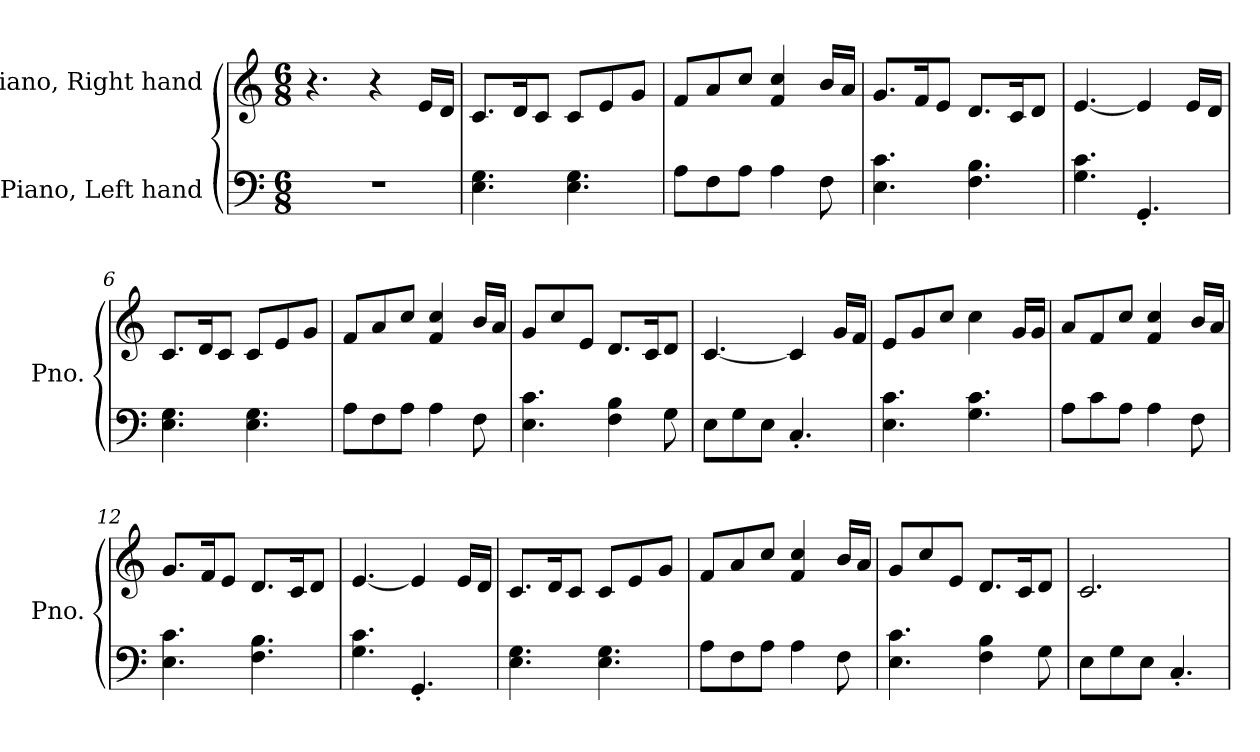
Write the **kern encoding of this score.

**kern	**kern
*part2	*part1
*staff2	*staff1
*I"Piano, Left hand	*I"Piano, Right hand
*I'Pno.	*I'Pno.
*clefF4	*clefG2
*k[]	*k[]
*M6/8	*M6/8
*MM120	*MM120
=1	=1
2.r	4.r
.	4r
.	16e/LL
.	16d/JJ
=2	=2
4.E\ 4.G\	8.c/L
.	16d/K
.	8c/J
4.E\ 4.G\	8c/L
.	8e/
.	8g/J
=3	=3
8A\L	8f/L
8F\	8a/
8A\J	8cc/J
4A\	4f/ 4cc/
8F\	16b/LL
.	16a/JJ
=4	=4
4.E\ 4.c\	8.g/L
.	16f/K
.	8e/J
4.F\ 4.B\	8.d/L
.	16c/K
.	8d/J
=5	=5
4.G\ 4.c\	[4.e/
4.GG'/	4e/]
.	16e/LL
.	16d/JJ
!!LO:LB:g=z
=6	=6
4.E\ 4.G\	8.c/L
.	16d/K
.	8c/J
4.E\ 4.G\	8c/L
.	8e/
.	8g/J
=7	=7
8A\L	8f/L
8F\	8a/
8A\J	8cc/J
4A\	4f/ 4cc/
8F\	16b/LL
.	16a/JJ
=8	=8
4.E\ 4.c\	8g/L
.	8cc/
.	8e/J
4F\ 4B\	8.d/L
.	16c/K
8G\	8d/J
=9	=9
8E\L	[4.c/
8G\	.
8E\J	.
4.C'/	4c/]
.	16g/LL
.	16f/JJ
=10	=10
4.E\ 4.c\	8e/L
.	8g/
.	8cc/J
4.G\ 4.c\	4cc\
.	16g/LL
.	16g/JJ
=11	=11
8A\L	8a/L
8c\	8f/
8A\J	8cc/J
4A\	4f/ 4cc/
8F\	16b/LL
.	16a/JJ
!!LO:LB:g=z
=12	=12
4.E\ 4.c\	8.g/L
.	16f/K
.	8e/J
4.F\ 4.B\	8.d/L
.	16c/K
.	8d/J
=13	=13
4.G\ 4.c\	[4.e/
4.GG'/	4e/]
.	16e/LL
.	16d/JJ
=14	=14
4.E\ 4.G\	8.c/L
.	16d/K
.	8c/J
4.E\ 4.G\	8c/L
.	8e/
.	8g/J
=15	=15
8A\L	8f/L
8F\	8a/
8A\J	8cc/J
4A\	4f/ 4cc/
8F\	16b/LL
.	16a/JJ
=16	=16
4.E\ 4.c\	8g/L
.	8cc/
.	8e/J
4F\ 4B\	8.d/L
.	16c/K
8G\	8d/J
=17	=17
8E\L	2.c/
8G\	.
8E\J	.
4.C'/	.
=	=
*-	*-
